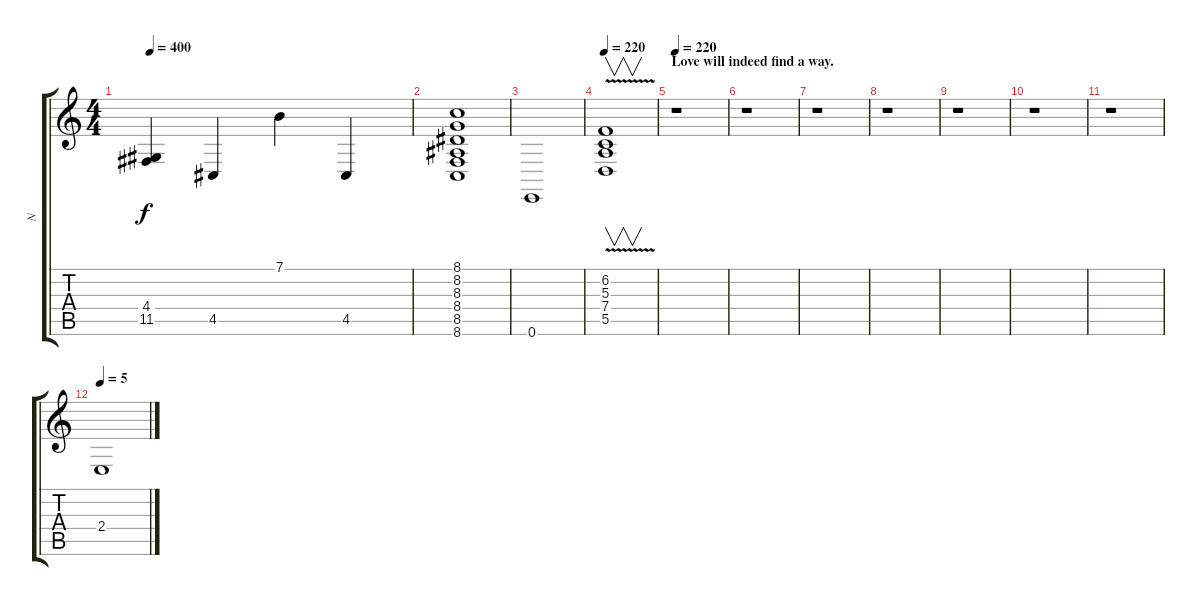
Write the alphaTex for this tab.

\track ("N" "N") {instrument pad6metallic}
\staff {score tabs}
\tuning (E4 B3 G3 D3 A2 E2) {hide}
\ts (4 4)
\tempo 400
\clef g2
\ks c
(4.4 11.5).4{dy f} 4.5.4 7.1.4 4.5.4 |
(8.1 8.2 8.3 8.4 8.5 8.6).1 |
0.6.1 |
\tempo 220
(6.2{v} 5.3 7.4 5.5).1{v instrument pad6metallic} |
\section ("" "Love will indeed find a way.")
\tempo 220
r.1 |
r.1 |
r.1 |
r.1 |
r.1 |
r.1 |
r.1 |
\tempo 5
2.4.1
